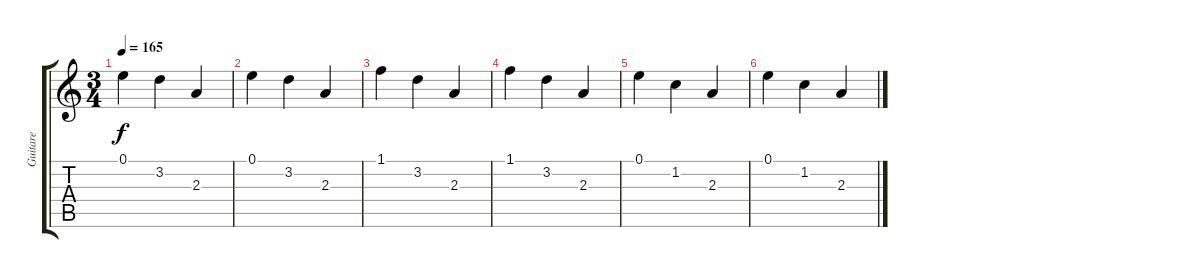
\track ("Guitare" "Guitare") {instrument overdrivenguitar}
\staff {score tabs}
\tuning (E4 B3 G3 D3 A2 E2) {hide}
\ts (3 4)
\tempo 165
\clef g2
\ks c
0.1.4{dy f} 3.2.4 2.3.4 |
0.1.4 3.2.4 2.3.4 |
1.1.4 3.2.4 2.3.4 |
1.1.4{volume 0} 3.2.4 2.3.4 |
0.1.4 1.2.4 2.3.4 |
0.1.4 1.2.4 2.3.4
